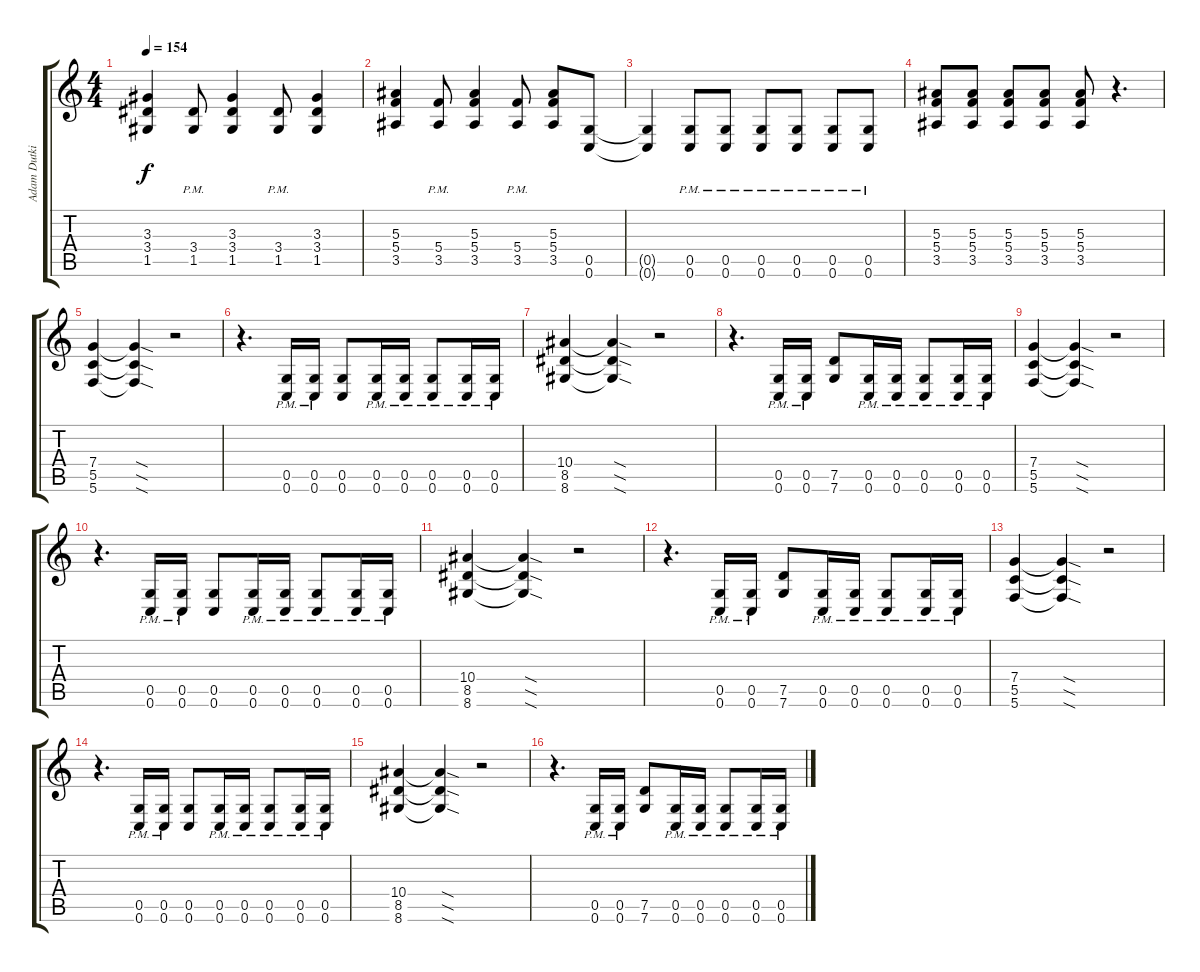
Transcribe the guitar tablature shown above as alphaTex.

\track ("Adam Dutkiewicz" "Adam Dutki") {instrument distortionguitar}
\staff {score tabs}
\tuning (D4 A3 F3 C3 G2 C2) {hide}
\ts (4 4)
\tempo 154
\clef g2
\ks c
(3.3 3.4 1.5).4{dy f} (3.4{pm} 1.5{pm}).8 (3.3 3.4 1.5).4 (3.4{pm} 1.5{pm}).8 (3.3 3.4 1.5).4 |
(5.3 5.4 3.5).4 (5.4{pm} 3.5{pm}).8 (5.3 5.4 3.5).4 (5.4{pm} 3.5{pm}).8 (5.3 5.4 3.5).8 (0.5 0.6).8 |
(0.5{t} 0.6{t}).4 (0.5{pm} 0.6{pm}).8 (0.5{pm} 0.6{pm}).8 (0.5{pm} 0.6{pm}).8 (0.5{pm} 0.6{pm}).8 (0.5{pm} 0.6{pm}).8 (0.5{pm} 0.6{pm}).8 |
(5.3 5.4 3.5).8 (5.3 5.4 3.5).8 (5.3 5.4 3.5).8 (5.3 5.4 3.5).8 (5.3 5.4 3.5).8 r.4{d} |
(7.4 5.5 5.6).4 (7.4{sod t} 5.5{sod t} 5.6{sod t}).4 r.2 |
r.4{d} (0.5{pm} 0.6{pm}).16 (0.5{pm} 0.6{pm}).16 (0.5 0.6).8 (0.5{pm} 0.6{pm}).16 (0.5{pm} 0.6{pm}).16 (0.5{pm} 0.6{pm}).8 (0.5{pm} 0.6{pm}).16 (0.5{pm} 0.6{pm}).16 |
(10.4 8.5 8.6).4 (10.4{sod t} 8.5{sod t} 8.6{sod t}).4 r.2 |
r.4{d} (0.5{pm} 0.6{pm}).16 (0.5{pm} 0.6{pm}).16 (7.5 7.6).8 (0.5{pm} 0.6{pm}).16 (0.5{pm} 0.6{pm}).16 (0.5{pm} 0.6{pm}).8 (0.5{pm} 0.6{pm}).16 (0.5{pm} 0.6{pm}).16 |
(7.4 5.5 5.6).4 (7.4{sod t} 5.5{sod t} 5.6{sod t}).4 r.2 |
r.4{d} (0.5{pm} 0.6{pm}).16 (0.5{pm} 0.6{pm}).16 (0.5 0.6).8 (0.5{pm} 0.6{pm}).16 (0.5{pm} 0.6{pm}).16 (0.5{pm} 0.6{pm}).8 (0.5{pm} 0.6{pm}).16 (0.5{pm} 0.6{pm}).16 |
(10.4 8.5 8.6).4 (10.4{sod t} 8.5{sod t} 8.6{sod t}).4 r.2 |
r.4{d} (0.5{pm} 0.6{pm}).16 (0.5{pm} 0.6{pm}).16 (7.5 7.6).8 (0.5{pm} 0.6{pm}).16 (0.5{pm} 0.6{pm}).16 (0.5{pm} 0.6{pm}).8 (0.5{pm} 0.6{pm}).16 (0.5{pm} 0.6{pm}).16 |
(7.4 5.5 5.6).4 (7.4{sod t} 5.5{sod t} 5.6{sod t}).4 r.2 |
r.4{d} (0.5{pm} 0.6{pm}).16 (0.5{pm} 0.6{pm}).16 (0.5 0.6).8 (0.5{pm} 0.6{pm}).16 (0.5{pm} 0.6{pm}).16 (0.5{pm} 0.6{pm}).8 (0.5{pm} 0.6{pm}).16 (0.5{pm} 0.6{pm}).16 |
(10.4 8.5 8.6).4 (10.4{sod t} 8.5{sod t} 8.6{sod t}).4 r.2 |
r.4{d} (0.5{pm} 0.6{pm}).16 (0.5{pm} 0.6{pm}).16 (7.5 7.6).8 (0.5{pm} 0.6{pm}).16 (0.5{pm} 0.6{pm}).16 (0.5{pm} 0.6{pm}).8 (0.5{pm} 0.6{pm}).16 (0.5{pm} 0.6{pm}).16
